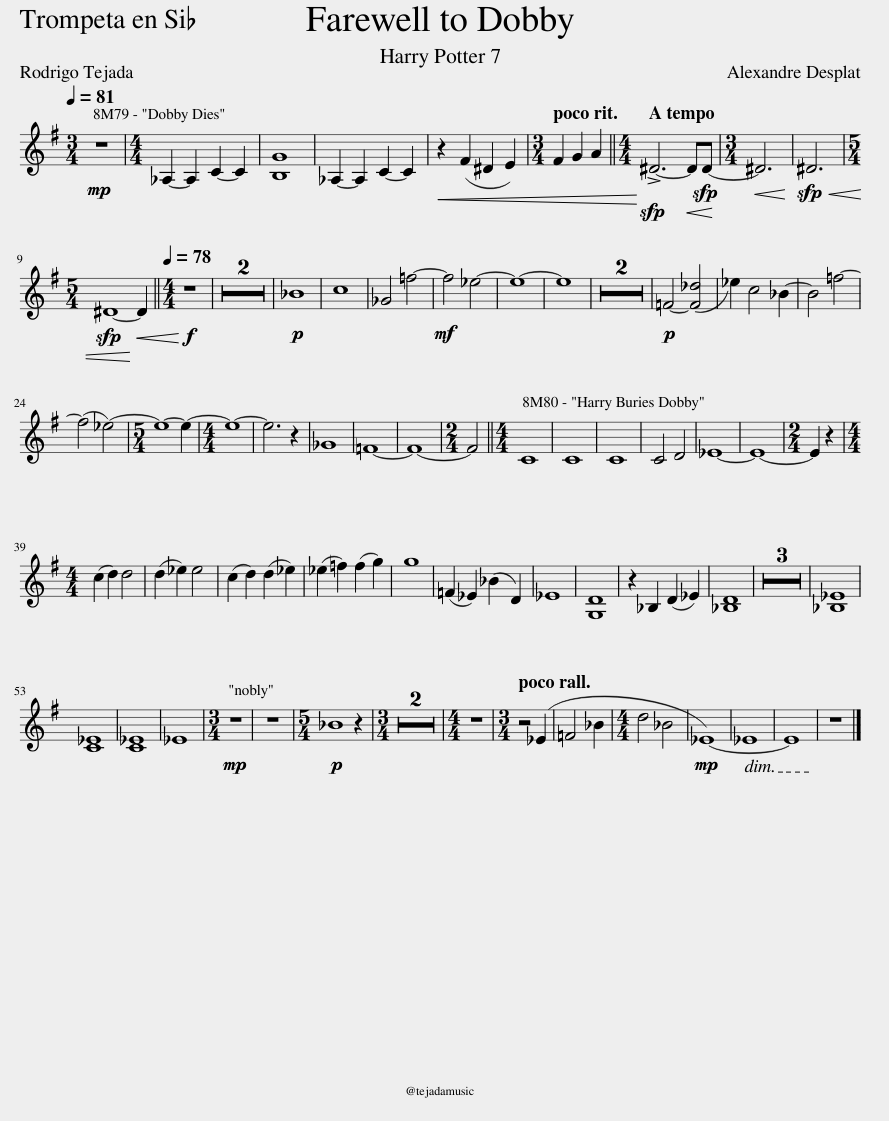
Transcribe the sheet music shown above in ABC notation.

X:1
L:1/8
Q:1/4=81
M:3/4
I:linebreak $
K:none
V:1 treble transpose=-2
V:1
[K:G]!mp! z6 |[M:4/4] _A,2- A,2 C2- C2 | [B,G]8 | _A,2- A,2 C2- C2 |!<(! z2 (F2 ^D2 E2) | %5
[M:3/4] F2 G2 A2!<)! ||[M:4/4] !>!^D6-!<(! DD-!<)! |[M:3/4]!<(! ^D6!<)! |!<(! ^D6 |$[M:5/4] ^D8-!<)!!<(! D2!<)! || %10
[M:4/4][Q:1/4=78]!f! z8 | z8 | z8 |!p! _B8 | c8 | %15
 _G4 =f4- |!mf! f4 _e4- | e8- | e8 | z8 | %20
 z8 |!p! =F4- ([F_d]4 | _e2) c4 _B2- | B4 =f4- |$ (f4 _e4-) | %25
[M:5/4] e8- e2- |[M:4/4] e8- | e6 z2 | _G8 | =F8- | %30
 F8- |[M:2/4] F4 ||[M:4/4] C8 | C8 | C8 | %35
 C4 D4 | _E8- | E8- |[M:2/4] E2 z2 |$[M:4/4] (c2 d2) d4 | %40
 (d2 _e2) e4 | (c2 d2) (d2 _e2) | (_e2 =f2) (f2 g2) | g8 | (=F2 _E2) (_B2 D2) | %45
 _E8 | [G,D]8 | z2 _B,2 (D2 _E2) | [_B,D]8 | z8 | %50
 z8 | z8 | [_B,_E]8 |$ [C_E]8 | [C_E]8 | %55
 _E8 |[M:3/4]!mp! z6 | z6 |[M:5/4]!p! _B8 z2 |[M:3/4] z6 | %60
 z6 |[M:4/4] z8 |[M:3/4] z4 (_E2 | =F4 _B2 |[M:4/4] d4 _B4 | %65
!mp! _E8-) | _E8 | E8 | z8 |] %69
